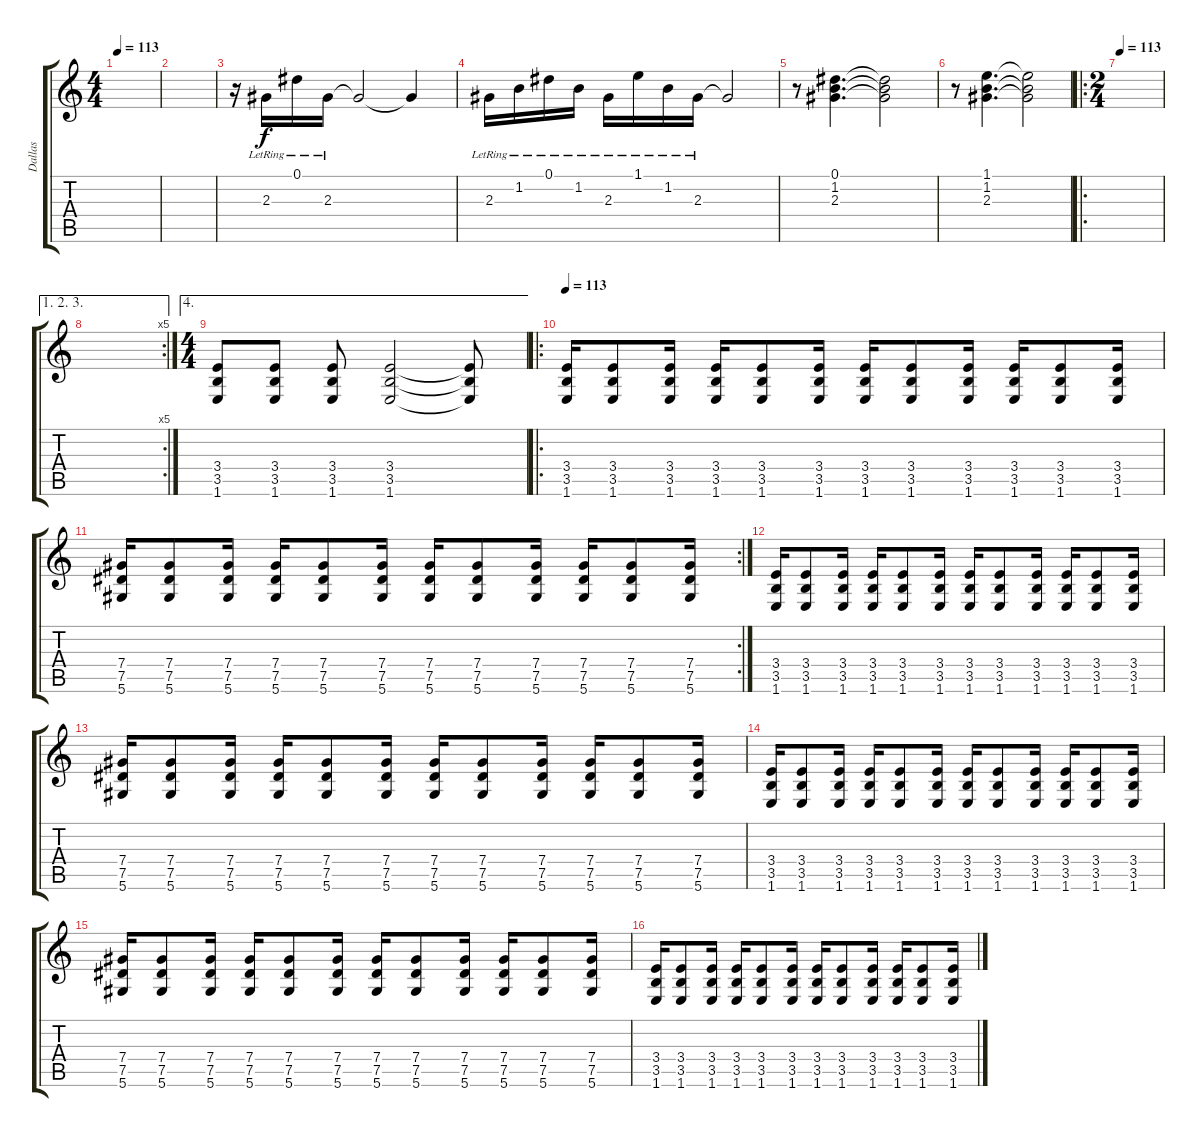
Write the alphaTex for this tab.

\track ("Dallas" "Dallas") {instrument distortionguitar}
\staff {score tabs}
\tuning (Eb4 Bb3 Gb3 Db3 Ab2 Eb2) {hide}
\ts (4 4)
\tempo 113
\tempo 60
\tempo 113
\clef g2
\ks c
|
|
r.16{instrument electricguitarjazz} 2.3{lr}.16 0.1{lr}.16 2.3{lr}.16 2.3{t}.2 2.3{t}.4 |
2.3{lr}.16 1.2{lr}.16 0.1{lr}.16 1.2{lr}.16 2.3{lr}.16 1.1{lr}.16 1.2{lr}.16 2.3{lr}.16 2.3{t}.2 |
r.8 (0.1 1.2 2.3).4{d instrument distortionguitar} (0.1{t} 1.2{t} 2.3{t}).2 |
r.8 (1.1 1.2 2.3).4{d} (1.1{t} 1.2{t} 2.3{t}).2 |
\ro
\ts (2 4)
\tempo 113
|
\ae (1 2 3)
\rc 5
|
\ae 4
\ts (4 4)
(3.4 3.5 1.6).8 (3.4 3.5 1.6).8 (3.4 3.5 1.6).8 (3.4 3.5 1.6).2 (3.4{t} 3.5{t} 1.6{t}).8 |
\ro
\tempo 113
(3.4 3.5 1.6).16 (3.4 3.5 1.6).8 (3.4 3.5 1.6).16 (3.4 3.5 1.6).16 (3.4 3.5 1.6).8 (3.4 3.5 1.6).16 (3.4 3.5 1.6).16 (3.4 3.5 1.6).8 (3.4 3.5 1.6).16 (3.4 3.5 1.6).16 (3.4 3.5 1.6).8 (3.4 3.5 1.6).16 |
\rc 2
(7.4 7.5 5.6).16 (7.4 7.5 5.6).8 (7.4 7.5 5.6).16 (7.4 7.5 5.6).16 (7.4 7.5 5.6).8 (7.4 7.5 5.6).16 (7.4 7.5 5.6).16 (7.4 7.5 5.6).8 (7.4 7.5 5.6).16 (7.4 7.5 5.6).16 (7.4 7.5 5.6).8 (7.4 7.5 5.6).16 |
(3.4 3.5 1.6).16 (3.4 3.5 1.6).8 (3.4 3.5 1.6).16 (3.4 3.5 1.6).16 (3.4 3.5 1.6).8 (3.4 3.5 1.6).16 (3.4 3.5 1.6).16 (3.4 3.5 1.6).8 (3.4 3.5 1.6).16 (3.4 3.5 1.6).16 (3.4 3.5 1.6).8 (3.4 3.5 1.6).16 |
(7.4 7.5 5.6).16 (7.4 7.5 5.6).8 (7.4 7.5 5.6).16 (7.4 7.5 5.6).16 (7.4 7.5 5.6).8 (7.4 7.5 5.6).16 (7.4 7.5 5.6).16 (7.4 7.5 5.6).8 (7.4 7.5 5.6).16 (7.4 7.5 5.6).16 (7.4 7.5 5.6).8 (7.4 7.5 5.6).16 |
(3.4 3.5 1.6).16 (3.4 3.5 1.6).8 (3.4 3.5 1.6).16 (3.4 3.5 1.6).16 (3.4 3.5 1.6).8 (3.4 3.5 1.6).16 (3.4 3.5 1.6).16 (3.4 3.5 1.6).8 (3.4 3.5 1.6).16 (3.4 3.5 1.6).16 (3.4 3.5 1.6).8 (3.4 3.5 1.6).16 |
(7.4 7.5 5.6).16 (7.4 7.5 5.6).8 (7.4 7.5 5.6).16 (7.4 7.5 5.6).16 (7.4 7.5 5.6).8 (7.4 7.5 5.6).16 (7.4 7.5 5.6).16 (7.4 7.5 5.6).8 (7.4 7.5 5.6).16 (7.4 7.5 5.6).16 (7.4 7.5 5.6).8 (7.4 7.5 5.6).16 |
(3.4 3.5 1.6).16 (3.4 3.5 1.6).8 (3.4 3.5 1.6).16 (3.4 3.5 1.6).16 (3.4 3.5 1.6).8 (3.4 3.5 1.6).16 (3.4 3.5 1.6).16 (3.4 3.5 1.6).8 (3.4 3.5 1.6).16 (3.4 3.5 1.6).16 (3.4 3.5 1.6).8 (3.4 3.5 1.6).16
